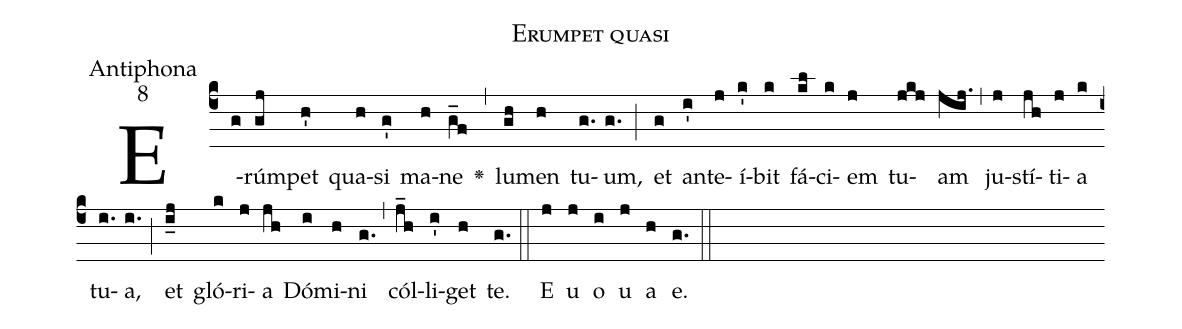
name:Erumpet quasi;
office-part:Antiphona;
mode:8;
%%
(c4) E(g)rúm(gj)pet(h') qua(h)si(g') ma(h)ne(g_f) <v>\greheightstar</v>(,) lu(gh)men(h) tu(g.)um,(g.) (;) et(g) an(i')te(j)í(k')bit(k) fá(kl)ci(k)em(j) tu(jkj)am(jij.) (,) ju(j)stí(jh)ti(j)a(k) tu(i.)a,(i.) (;) et(i_j) gló(k)ri(j)a(jh) Dó(i)mi(h)ni(g.) (,) cól(j_h)li(i')get(h) te.(g.) (::) E(j) u(j) o(i) u(j) a(h) e.(g.) (::)
